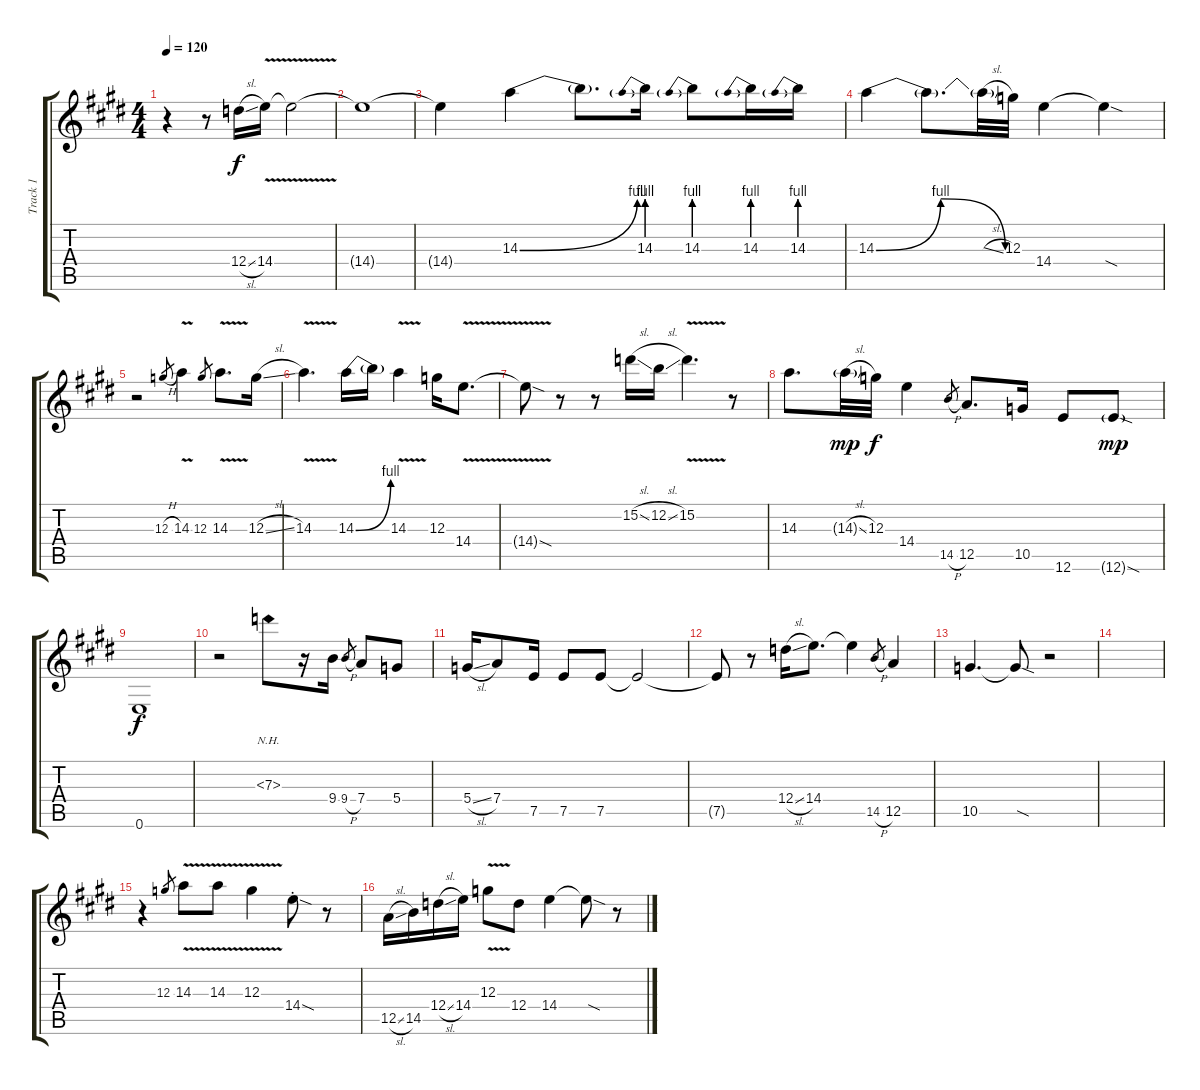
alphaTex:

\track ("Track 1" "Track 1") {instrument distortionguitar}
\staff {score tabs}
\tuning (E4 B3 G3 D3 A2 E2) {hide}
\ts (4 4)
\tempo 120
\clef g2
\ks e
r.4{dy f} r.8 12.4{sl}.16 14.4{v}.16 14.4{t}.2 |
14.4{t}.1 |
14.4{t}.4 14.3{be (bend 0 0 60 4)}.4 14.3{t}.8{d} 14.3{be (prebend 0 4 60 4)}.16 14.3{be (prebend 0 4 60 4)}.8 14.3{be (prebend 0 4 60 4)}.16 14.3{be (prebend 0 4 60 4)}.16 |
14.3{be (bendrelease 0 0 15 4 45 4 60 0)}.4 14.3{t}.8{d} 14.3{sl t}.32 12.3.32 14.4.4 14.4{sod t}.4 |
r.2 12.3{h}.8{gr} 14.3{v}.4 12.3.8{gr} 14.3{v}.8{d} 12.3{sl}.16 |
14.3{v}.4{d} 14.3{be (bend 0 0 60 4)}.16 14.3{t}.16 14.3{v}.4 12.3.16 14.4{v}.8{d} |
14.4{sod t}.8 r.8 r.8 15.2{sl}.16 12.2{sl}.16 15.2{v}.4{d} r.8 |
14.3.8{d} 14.3{sl g}.32{dy mp} 12.3.32{dy f} 14.4.4 14.5{h}.8{gr} 12.5.8{d} 10.5.16 12.6.8 12.6{sod g}.8{dy mp} |
0.6.1{dy f} |
r.2 7.3{nh}.8 r.16 9.4.16 9.4{h}.8{gr} 7.4.8 5.4.8 |
5.4{sl}.16 7.4.8 7.5.16 7.5.8 7.5.8 7.5{t}.2 |
7.5{t}.8 r.8 12.4{sl}.16 14.4.8{d} 14.4{t}.4 14.5{h}.8{gr} 12.5.4 |
10.5.4{d} 10.5{sod t}.8 r.2 |
|
r.4 12.3.8{gr} 14.3{v}.8 14.3{v}.8 12.3{v}.4 14.4{sod st}.8 r.8 |
12.5{sl}.16 14.5.16 12.4{sl}.16 14.4.16 12.3{v}.8 12.4.8 14.4.4 14.4{sod t}.8 r.8
